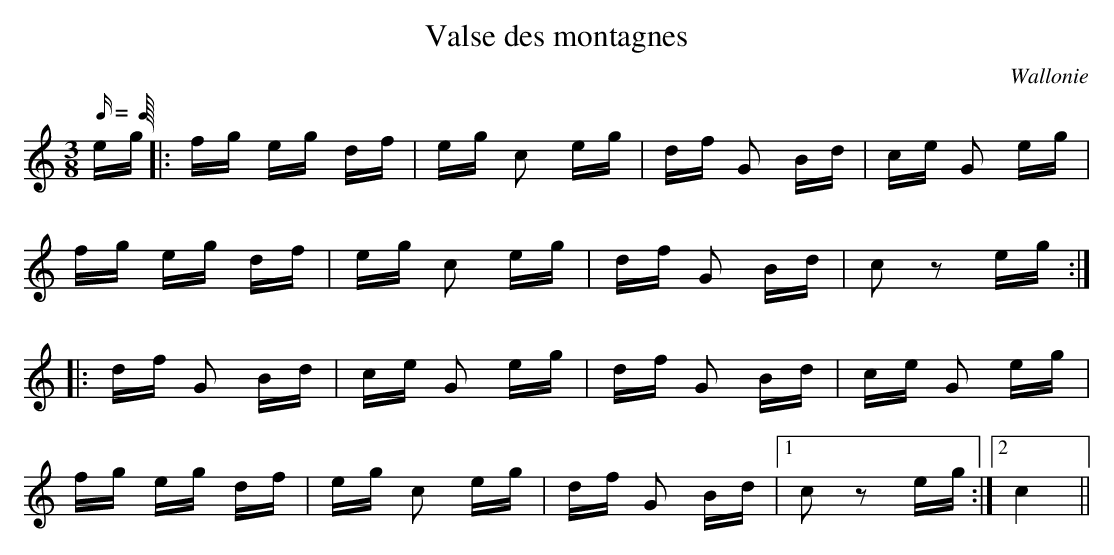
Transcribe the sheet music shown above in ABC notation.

X:1
T:Valse des montagnes
O:Wallonie
M:3/8
L:1/16
Q:C8=30
K:C
eg |: fg eg df | eg c2 eg | df G2 Bd | ce G2 eg |
fg eg df | eg c2 eg | df G2 Bd | c2 z2 eg :|
|: df G2 Bd | ce G2 eg | df G2 Bd | ce G2 eg |
fg eg df | eg c2 eg | df G2 Bd |1 c2 z2 eg :|2 c4 ||
